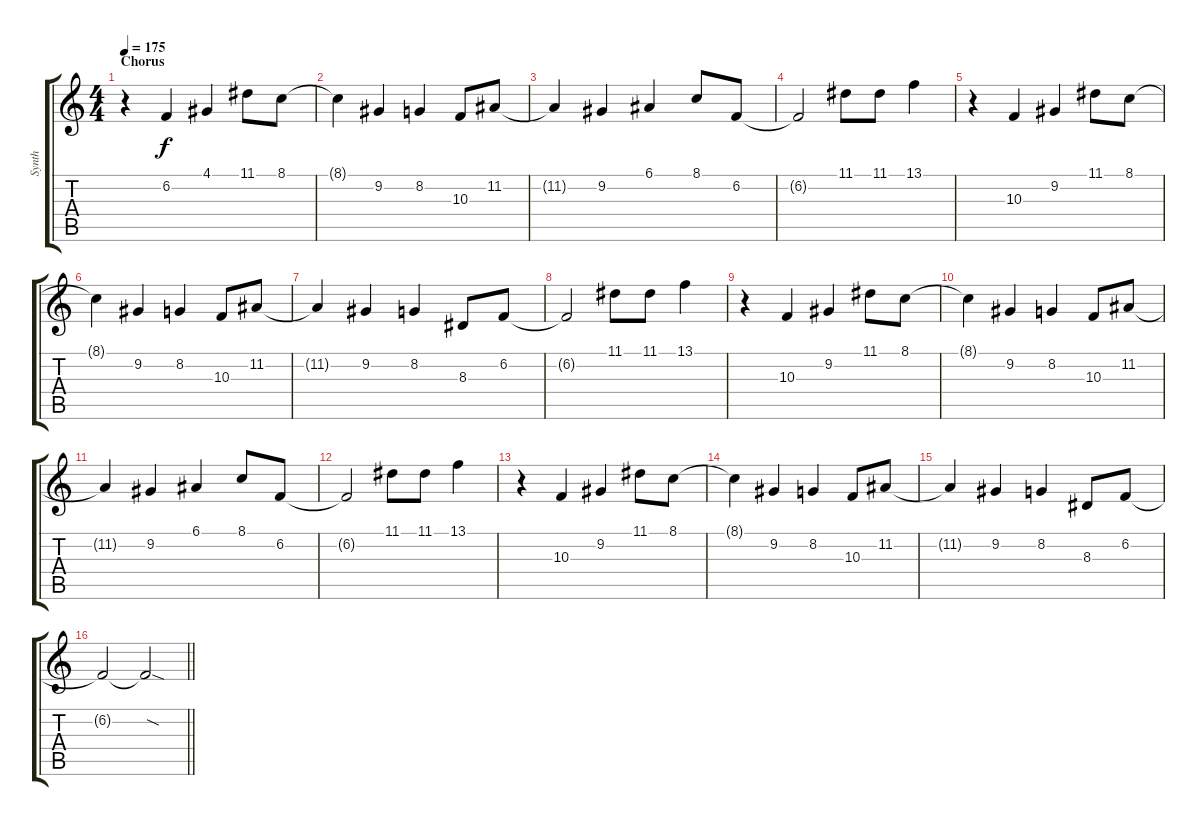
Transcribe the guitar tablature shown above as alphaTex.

\track ("Synth" "Synth") {instrument lead2sawtooth}
\staff {score tabs}
\tuning (E4 B3 G3 D3 A2 D2) {hide}
\ts (4 4)
\section ("" "Chorus")
\tempo 175
\clef g2
\ks c
r.4{dy mp} 6.2.4{dy f} 4.1.4 11.1.8 8.1.8 |
8.1{t}.4 9.2.4 8.2.4 10.3.8 11.2.8 |
11.2{t}.4 9.2.4 6.1.4 8.1.8 6.2.8 |
6.2{t}.2 11.1.8 11.1.8 13.1.4 |
r.4 10.3.4 9.2.4 11.1.8 8.1.8 |
8.1{t}.4 9.2.4 8.2.4 10.3.8 11.2.8 |
11.2{t}.4 9.2.4 8.2.4 8.3.8 6.2.8 |
6.2{t}.2 11.1.8 11.1.8 13.1.4 |
r.4 10.3.4 9.2.4 11.1.8 8.1.8 |
8.1{t}.4 9.2.4 8.2.4 10.3.8 11.2.8 |
11.2{t}.4 9.2.4 6.1.4 8.1.8 6.2.8 |
6.2{t}.2 11.1.8 11.1.8 13.1.4 |
r.4 10.3.4 9.2.4 11.1.8 8.1.8 |
8.1{t}.4 9.2.4 8.2.4 10.3.8 11.2.8 |
11.2{t}.4 9.2.4 8.2.4 8.3.8 6.2.8 |
\barLineRight lightlight
6.2{t}.2 6.2{sod t}.2
